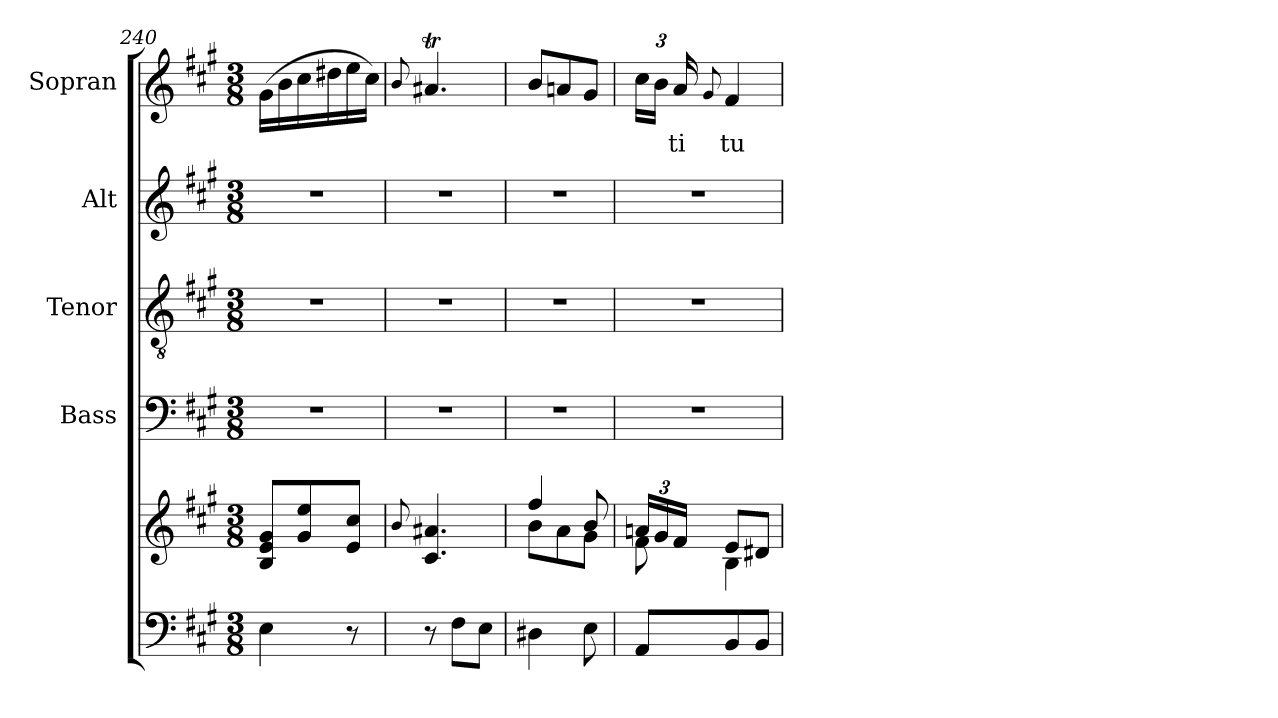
**kern	**kern	**kern	**kern	**kern	**kern	**text
*part5	*part5	*part4	*part3	*part2	*part1	*part1
*staff6	*staff5	*staff4	*staff3	*staff2	*staff1	*staff1
*	*	*I"Bass	*I"Tenor	*I"Alt	*I"Sopran	*
*	*	*I'B.	*I'T.	*I'A.	*I'S.	*
*clefF4	*clefG2	*clefF4	*clefGv2	*clefG2	*clefG2	*
*k[f#c#g#]	*k[f#c#g#]	*k[f#c#g#]	*k[f#c#g#]	*k[f#c#g#]	*k[f#c#g#]	*
*A:	*A:	*A:	*A:	*A:	*A:	*
*M3/8	*M3/8	*M3/8	*M3/8	*M3/8	*M3/8	*
=240	=240	=240	=240	=240	=240	=240
4E\	8B/ 8e/ 8g#/L	4.r	4.r	4.r	(>16g#\LL	.
.	.	.	.	.	16b\	.
.	8g#/ 8ee/	.	.	.	16cc#\	.
.	.	.	.	.	16dd#X\	.
8r	8e/ 8cc#/J	.	.	.	16ee\	.
.	.	.	.	.	16cc#\JJ)	.
=241	=241	=241	=241	=241	=241	=241
.	8qqb/	.	.	.	8qqb/	.
8r	4.c#/ 4.a#X/	4.r	4.r	4.r	4.a#Xt/	.
8F#\L	.	.	.	.	.	.
8E\J	.	.	.	.	.	.
=242	=242	=242	=242	=242	=242	=242
*	*^	*	*	*	*	*
4D#X\	4ff#/	8b\L	4.r	4.r	4.r	8b/L	.
.	.	8a\	.	.	.	8an/	.
8E\	8b/	8g#\J	.	.	.	8g#/J	.
=243	=243	=243	=243	=243	=243	=243	=243
*	*Xbrackettup	*	*	*	*	*Xbrackettup	*
8AA/L	24an/LL	8f#\	4.r	4.r	4.r	24cc#\LL	.
.	24g#/	.	.	.	.	24b\JJ	.
!	!	!	!	!	!	!	!LO:LY:b
.	24f#/JJ	.	.	.	.	24a/	-ti
.	.	.	.	.	.	8qqg#/	.
!	!	!	!	!	!	!	!LO:LY:b
8BB/	8e/L	4B\	.	.	.	4f#/	tu-
8BB/J	8d#X/J	.	.	.	.	.	.
*	*v	*v	*	*	*	*	*
=	=	=	=	=	=	=
*-	*-	*-	*-	*-	*-	*-
